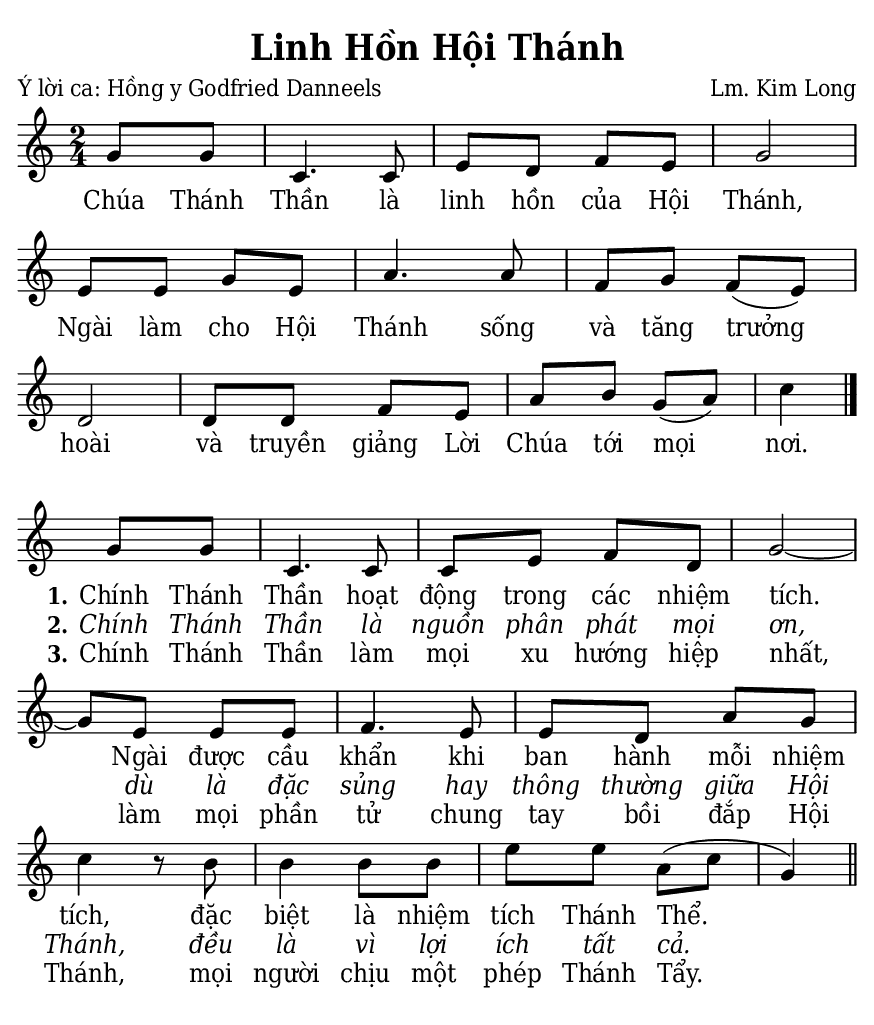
% Cài đặt chung
\version "2.24.3"
\include "english.ly"

\header {
  title = "Linh Hồn Hội Thánh"
  poet = "Ý lời ca: Hồng y Godfried Danneels"
  composer = "Lm. Kim Long"
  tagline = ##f
}

% Nhạc
nhacPhanMot = \relative c'' {
  \key c \major
  \time 2/4
  \partial 4 g8 g |
  c,4. 8 |
  e d f e |
  g2 |
  e8 e g e |
  a4. a8 |
  f g f (e) |
  d2 |
  d8 d f e |
  a b g (a) |
  c4 \bar "|."
}

nhacPhanHai = \relative c'' {
  \key c \major
  \time 2/4
  \partial 4 g8 g |
  c,4. c8 |
  c e f d |
  g2 ~ |
  g8 e e e |
  f4. e8 |
  e d a' g |
  c4 r8 b |
  b4 b8 b |
  e e a, (c |
  g4) \bar "||"
}

% Lời
loiPhanMot = \lyricmode {
  Chúa Thánh Thần là linh hồn của Hội Thánh,
  Ngài làm cho Hội Thánh sống và tăng trưởng hoài
  và truyền giảng Lời Chúa tới mọi nơi.
}

loiPhanHai = \lyricmode {
  <<
    {
      \set stanza = "1."
      Chính Thánh Thần hoạt động trong các nhiệm tích.
      Ngài được cầu khẩn khi ban hành mỗi nhiệm tích,
      đặc biệt là nhiệm tích Thánh Thể.
    }
    \new Lyrics {
	    \set associatedVoice = "beSop"
	    \set stanza = "2."
      \override Lyrics.LyricText.font-shape = #'italic
      Chính Thánh Thần là nguồn phân phát mọi ơn,
      dù là đặc sủng hay thông thường giữa Hội Thánh,
      đều là vì lợi ích tất cả.
    }
    \new Lyrics {
	    \set associatedVoice = "beSop"
	    \set stanza = "3."
      Chính Thánh Thần làm mọi xu hướng hiệp nhất,
      làm mọi phần tử chung tay bồi đắp Hội Thánh,
      mọi người chịu một phép Thánh Tẩy.
    }
  >>
}

% Dàn trang
\paper {
  #(set-paper-size "a5")
  top-margin = 3\mm
  bottom-margin = 3\mm
  left-margin = 3\mm
  right-margin = 3\mm
  indent = #0
  #(define fonts
	 (make-pango-font-tree "Deja Vu Serif Condensed"
	 		       "Deja Vu Serif Condensed"
			       "Deja Vu Serif Condensed"
			       (/ 20 20)))
  print-page-number = ##f
}

\score {
  <<
    \new Staff <<
        \clef treble
        \new Voice = beSop {
          \nhacPhanMot
        }
      \new Lyrics \lyricsto beSop \loiPhanMot
    >>
  >>
  \layout {
    \override Lyrics.LyricSpace.minimum-distance = #2.5
    \override Score.BarNumber.break-visibility = ##(#f #f #f)
    \override Score.SpacingSpanner.uniform-stretching = ##t
    ragged-last = ##f
  }
}

\score {
  <<
    \new Staff <<
        \clef treble
        \new Voice = beSop {
          \nhacPhanHai
        }
      \new Lyrics \lyricsto beSop \loiPhanHai
    >>
  >>
  \layout {
    \override Staff.TimeSignature.transparent = ##t
    \override Lyrics.LyricSpace.minimum-distance = #2
    \override Score.BarNumber.break-visibility = ##(#f #f #f)
    \override Score.SpacingSpanner.uniform-stretching = ##t
    ragged-last = ##f
  }
}
